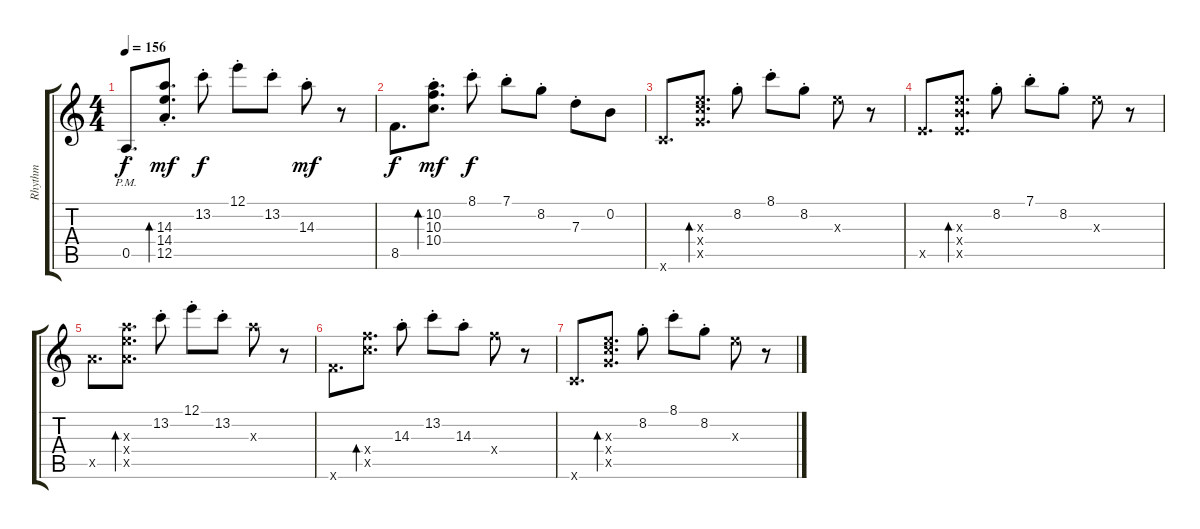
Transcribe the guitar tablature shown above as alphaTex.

\track ("Rhythm" "Rhythm") {instrument electricguitarclean}
\staff {score tabs}
\tuning (E4 B3 G3 D3 A2 E2) {hide}
\ts (4 4)
\tempo 156
\clef g2
\ks c
0.5{pm st}.8{d dy f} (14.3{st} 14.4{st} 12.5{st}).8{d bd 480 dy mf} 13.2{st}.8{dy f} 12.1{st}.8 13.2{st}.8 14.3{st}.8{dy mf} r.8 |
8.5.8{d dy f} (10.2{st} 10.3{st} 10.4{st}).8{d bd 480 dy mf} 8.1{st}.8{dy f} 7.1{st}.8 8.2{st}.8 7.3{st}.8 0.2.8 |
8.6{x}.8{d volume 1} (9.3{x} 10.4{x} 10.5{x}).8{d bd 480} 8.2{st}.8 8.1{st}.8 8.2{st}.8 9.3{x}.8 r.8 |
7.5{x}.8{d} (9.3{x} 9.4{x} 7.5{x}).8{d bd 480} 8.2{st}.8 7.1{st}.8 8.2{st}.8 9.3{x}.8 r.8 |
12.5{x}.8{d} (14.3{x} 14.4{x} 12.5{x}).8{d bd 480} 13.2{st}.8 12.1{st}.8 13.2{st}.8 14.3{x}.8 r.8 |
13.6{x}.8{d} (15.4{x} 15.5{x}).8{d bd 480} 14.3{st}.8 13.2{st}.8 14.3{st}.8 15.4{x}.8 r.8 |
8.6{x}.8{d volume 0} (9.3{x} 10.4{x} 10.5{x}).8{d bd 480} 8.2{st}.8 8.1{st}.8 8.2{st}.8 9.3{x}.8 r.8
